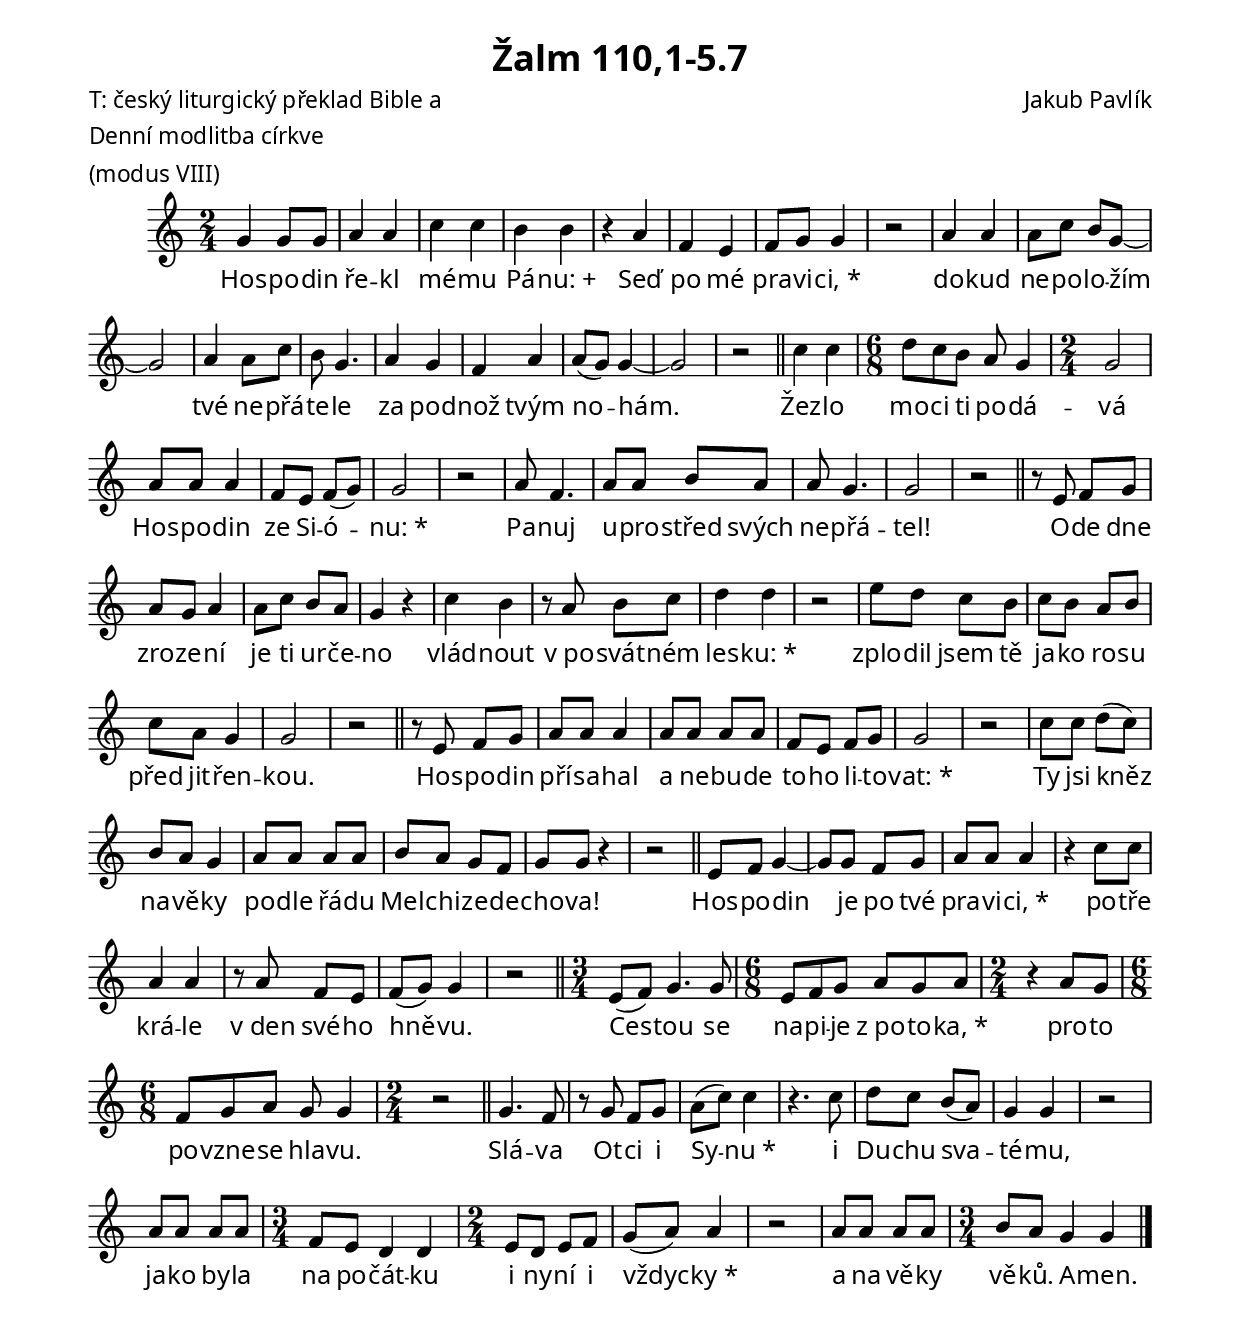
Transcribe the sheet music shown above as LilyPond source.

\version "2.16.0"

\include "../../spolecne/layout.ly"
\include "../../spolecne/tiraz.ly"

\header {
  title = "Žalm 110,1-5.7"
  composer = "Jakub Pavlík"
  poet = \markup\column{
           \line{"T: český liturgický překlad Bible a"}
           \line{"Denní modlitba církve"}
  }
}

\layout {
  ragged-last = ##f
  
  \context {
    \Score
    \remove Bar_number_engraver
  }
  \context {
    \Staff
    \remove Custos_engraver
  }
}

\paper {
  ragged-bottom = ##t
}

text = \lyricmode {
  % 1
  Hos -- po -- din ře -- kl mé -- mu Pá -- nu:_+
  Seď po mé pra -- vi -- ci,_*
  do -- kud ne -- po -- lo -- žím tvé ne -- přá -- te -- le 
  za pod -- nož tvým no -- hám.

  % 2
  Žez -- lo mo -- ci ti po -- dá -- vá 
  Hos -- po -- din ze Si -- ó -- nu:_*
  Pa -- nuj u -- pro -- střed svých ne -- přá -- tel! 
  
  % 3
  O -- de dne zro -- ze -- ní je ti ur -- če -- no 
  vlád -- nout v_po -- svát -- ném les -- ku:_*
  zplo -- dil jsem tě ja -- ko ro -- su před jit -- řen -- kou.
  
  % 4
  Hos -- po -- din pří -- sa -- hal 
  a ne -- bu -- de to -- ho li -- to -- vat:_*
  Ty jsi kněz na -- vě -- ky 
  po -- dle řá -- du Mel -- chi -- ze -- de -- cho -- va!
  
  % 5
  Hos -- po -- din je po tvé pra -- vi -- ci,_*
  po -- tře krá -- le v_den své -- ho hně -- vu. 
  
  % 6
  Ces -- tou se na -- pi -- je z_po -- to -- ka,_*
  pro -- to po -- vzne -- se hla -- vu.
  
  %10
  Slá -- va Ot -- ci i Sy -- nu_*
  i Du -- chu sva -- té -- mu,
  %11
  ja -- ko by -- la na po -- čát -- ku i ny -- ní i vždyc -- ky_*
  a na vě -- ky vě -- ků. A -- men.
}


akordyB = \chords {
  % 1
  
}


melodieB = \relative c'' {
  \override Score.RehearsalMark #'break-align-symbols = #'(staff-bar)
  % chci znacky na konci radku, ne na zacatku noveho
  \override Score.RehearsalMark #'break-visibility = #begin-of-line-invisible
  
  % 1
  \time 2/4 g4 g8 g a4 a c c b b \bar "|"
  r4 a f e f8 g g4 r2 \bar "|"
  a4 a a8 c b g~ g2 \bar "|"
  a4 a8 c b g4. \bar "|"
  a4 g f a a8( g) g4~ g2 r \bar "||" 
  
  % 2
  c4 c \time 6/8 d8 c b a g4 \time 2/4 g2 \bar "|"
  a8 a a4 f8 e f( g) g2 r \bar "|"
  a8 f4. a8 a b a a g4. g2 r \bar "||" 
  
  % 3 
  r8 e8 f g a g a4 \bar "|" a8 c b a g4 r \bar "|"
  c4 b \bar "|" r8 a8 b c d4 d r2 \bar "|"
  e8 d c b c b a b c a g4 g2 r \bar "||" 
  
  % 4
  r8 e8 f g a a a4 a8 a a a f e f g g2 r \bar "|"
  c8 c d( c) b a g4 \bar "|"
  a8 a a a b a g f g g r4 r2 \bar "||" 
  
  % 5
  e8 f g4~ g8 g8 f g a a a4 \bar "|"
  r4 c8 c a4 a \bar "|" r8 a8 f e f( g) g4 r2 \bar "||" 
  
  % 6
  \time 3/4 e8( f) g4. g8 \time 6/8 e f g a g a \bar "|"
  \time 2/4 r4 a8 g \time 6/8 f g a g g4 \time 2/4 r2 \bar "||"
  
  % doxologie
  g4. f8 r g f g a( c) c4 \bar "|"
  r4. c8 d c b( a) g4 g r2 \bar "|"
  a8 a a a \time 3/4 f e d4 d 
  \time 2/4 e8 d e f g( a) a4 r2 \bar "|"
  a8 a a a \time 3/4 b a g4 g \bar "|."
}

% zalm
\score {
  <<
    \akordyB
    \melodieB
    \addlyrics { \text }
  >>
  \header{
    piece = "(modus VIII)"
  }
}